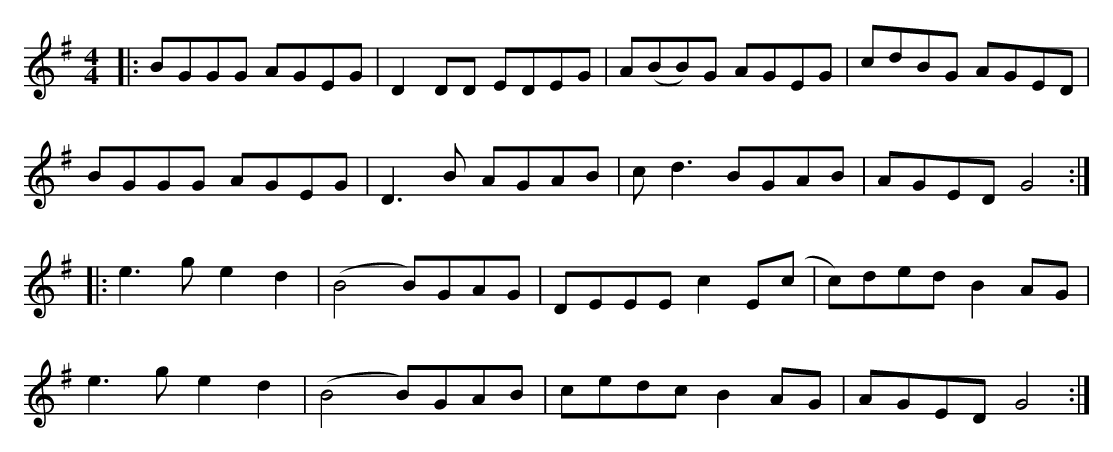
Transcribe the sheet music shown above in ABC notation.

X:1
M:4/4
K:G
|:BGGG AGEG|D2DD EDEG|A(BB)G AGEG|cdBG AGED|
BGGG AGEG|D3B AGAB|cd3 BGAB|AGED G4:|
|:e3g e2d2|(B4 B)GAG|DEEE c2E(c|c)ded B2AG|
e3g e2d2|(B4 B)GAB|cedc B2AG|AGED G4:|
